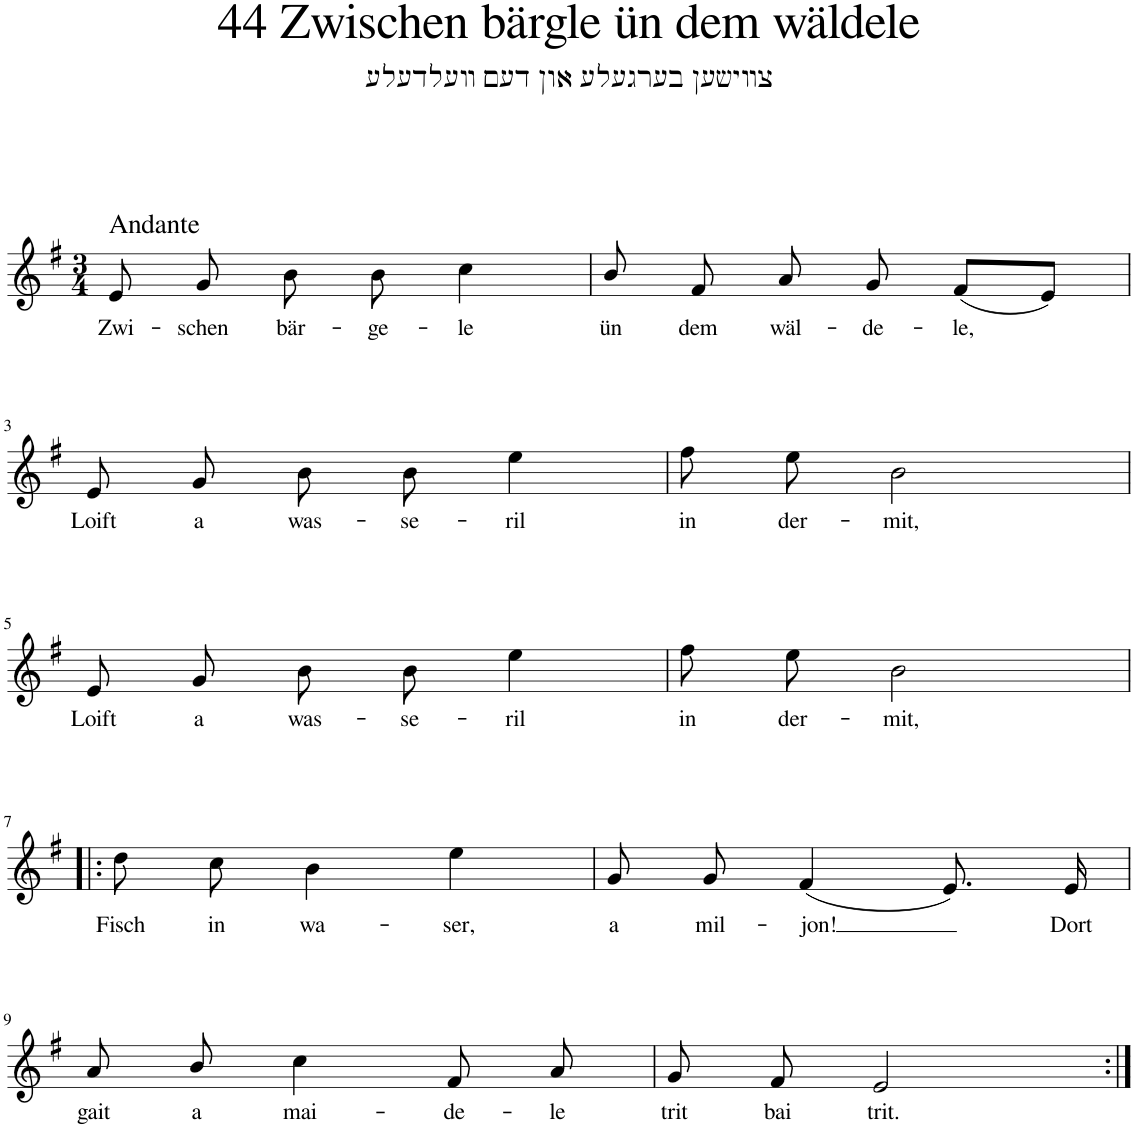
**kern	**text
*part1	*part1
*staff1	*staff1
*I"Piano	*
*I'Pno.	*
*clefG2	*
*k[f#]	*
*M3/4	*
=1	=1
!LO:TX:a:t=Andante	!
!	!LO:LY:b
8e/	Zwi-
!	!LO:LY:b
8g/	-schen
!	!LO:LY:b
8b\	bär-
!	!LO:LY:b
8b\	-ge-
!	!LO:LY:b
4cc\	-le
=2	=2
!	!LO:LY:b
8b/	ün
!	!LO:LY:b
8f#/	dem
!	!LO:LY:b
8a/	wäl-
!	!LO:LY:b
8g/	-de-
!	!LO:LY:b
(8f#/L	-le,
8e/J)	.
!!LO:LB:g=z
=3	=3
!	!LO:LY:b
8e/	Loift
!	!LO:LY:b
8g/	a
!	!LO:LY:b
8b\	was-
!	!LO:LY:b
8b\	-se-
!	!LO:LY:b
4ee\	-ril
=4	=4
!	!LO:LY:b
8ff#\	in
!	!LO:LY:b
8ee\	der-
!	!LO:LY:b
2b\	-mit,
!!LO:LB:g=z
=5	=5
!	!LO:LY:b
8e/	Loift
!	!LO:LY:b
8g/	a
!	!LO:LY:b
8b\	was-
!	!LO:LY:b
8b\	-se-
!	!LO:LY:b
4ee\	-ril
=6	=6
!	!LO:LY:b
8ff#\	in
!	!LO:LY:b
8ee\	der-
!	!LO:LY:b
2b\	-mit,
!!LO:LB:g=z
=7!|:	=7!|:
!	!LO:LY:b
8dd\	Fisch
!	!LO:LY:b
8cc\	in
!	!LO:LY:b
4b\	wa-
!	!LO:LY:b
4ee\	-ser,
=8	=8
!	!LO:LY:b
8g/	a
!	!LO:LY:b
8g/	mil-
!	!LO:LY:b
(4f#/	-jon!
8.e/)	.
!	!LO:LY:b
16e/	Dort
!!LO:LB:g=z
=9	=9
!	!LO:LY:b
8a/	gait
!	!LO:LY:b
8b/	a
!	!LO:LY:b
4cc\	mai-
!	!LO:LY:b
8f#/	-de-
!	!LO:LY:b
8a/	-le
=10	=10
!	!LO:LY:b
8g/	trit
!	!LO:LY:b
8f#/	bai
!	!LO:LY:b
2e/	trit.
=:|!	=:|!
*-	*-
